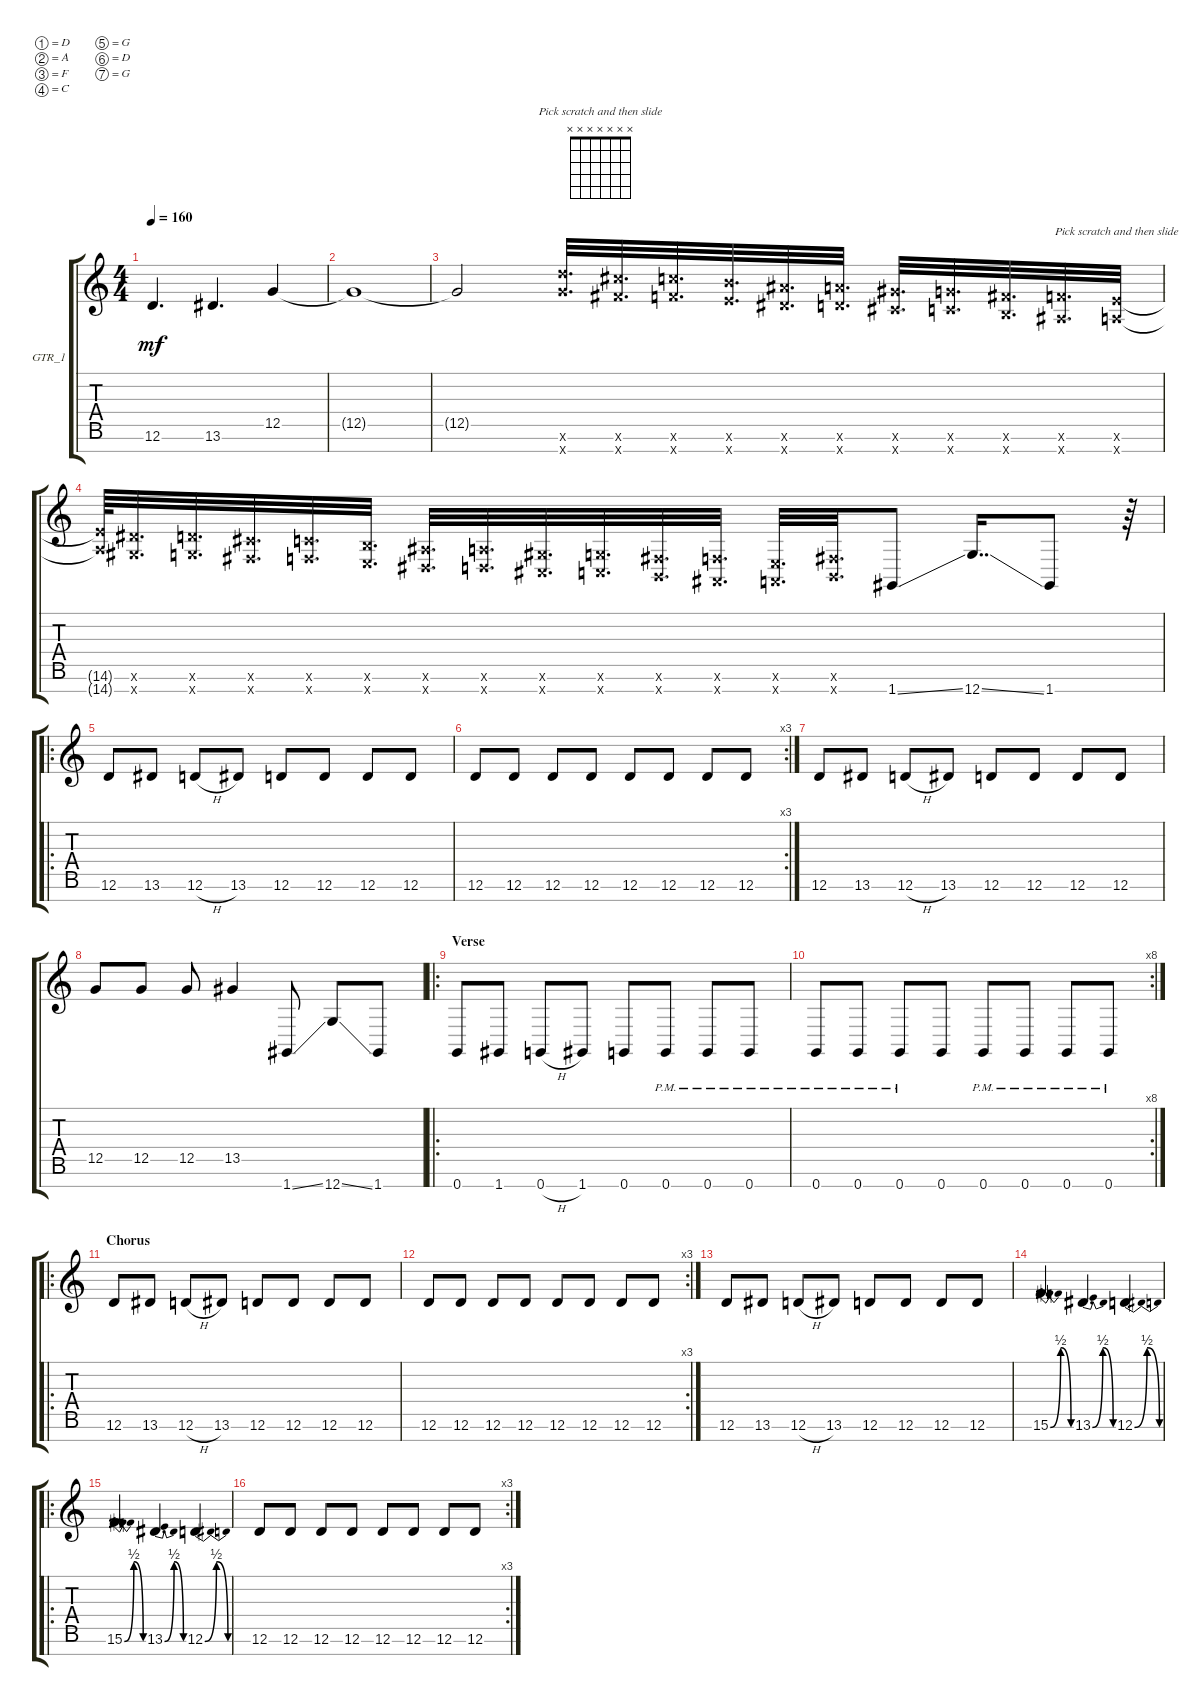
\defaultSystemsLayout 4
\bracketExtendMode groupsimilarinstruments
\firstSystemTrackNameOrientation horizontal
\otherSystemsTrackNameOrientation horizontal
\track ("GTR_1" "GTR_1") {instrument distortionguitar}
\staff {score tabs}
\tuning (D4 A3 F3 C3 G2 D2 G1)
\chord ("Pick scratch and then slide" x x x x x x x)
\ts (4 4)
\tempo 160
\clef g2
\scale
0.280574
\ks c
12.6.4{d dy mf} 13.6.4{d} 12.5.4 |
\scale
0.0687492 12.5{t}.1 |
\scale
0.414495 12.5{t}.2 (24.7{x} 24.6{x}).32{d} (23.7{x} 23.6{x}).32{d} (22.7{x} 22.6{x}).32{d} (21.7{x} 21.6{x}).32{d} (20.7{x} 20.6{x}).32{d} (19.7{x} 19.6{x}).32{d} (18.7{x} 18.6{x}).32{d} (17.7{x} 17.6{x}).32{d} (16.7{x} 16.6{x}).32{d} (15.7{x} 15.6{x}).32{d} (14.7{x} 14.6{x}).32{ch "Pick scratch and then slide"} |
\scale
0.23889 (14.6{x t} 14.7{x t}).64 (13.7{x} 13.6{x}).32{d} (12.7{x} 12.6{x}).32{d} (11.7{x} 11.6{x}).32{d} (10.7{x} 10.6{x}).32{d} (9.7{x} 9.6{x}).32{d} (8.7{x} 8.6{x}).32{d} (7.7{x} 7.6{x}).32{d} (6.7{x} 6.6{x}).32{d} (5.7{x} 5.6{x}).32{d} (4.7{x} 4.6{x}).32{d} (3.7{x} 3.6{x}).32{d} (2.7{x} 2.6{x}).32{d} (4.7{x} 4.6{x}).32{d} 1.7{ss}.8 12.7{ss}.16{dd} 1.7.8 r.64 |
\ro
12.6.8 13.6.8 12.6{h}.8 13.6.8 12.6.8 12.6.8 12.6.8 12.6.8 |
\rc 3
12.6.8 12.6.8 12.6.8 12.6.8 12.6.8 12.6.8 12.6.8 12.6.8 |
12.6.8 13.6.8 12.6{h}.8 13.6.8 12.6.8 12.6.8 12.6.8 12.6.8 |
12.5.8 12.5.8 12.5.8 13.5.4 1.7{ss}.8 12.7{ss}.8 1.7.8 |
\ro
\section ("" "Verse")
0.7.8 1.7.8 0.7{h}.8 1.7.8 0.7.8 0.7{pm}.8 0.7{pm}.8 0.7{pm}.8 |
\rc 8
0.7{pm}.8 0.7{pm}.8 0.7{pm}.8 0.7.8 0.7{pm}.8 0.7{pm}.8 0.7{pm}.8 0.7{pm}.8 |
\ro
\section ("" "Chorus")
12.6.8 13.6.8 12.6{h}.8 13.6.8 12.6.8 12.6.8 12.6.8 12.6.8 |
\rc 3
12.6.8 12.6.8 12.6.8 12.6.8 12.6.8 12.6.8 12.6.8 12.6.8 |
12.6.8 13.6.8 12.6{h}.8 13.6.8 12.6.8 12.6.8 12.6.8 12.6.8 |
15.6{be (bendrelease 0 0 26.4 2 36 2 59.4 0)}.4{d} 13.6{be (bendrelease 0 0 28.2 2 45 2 59.4 0)}.4{d} 12.6{be (bendrelease 0 0 17.4 2 45.6 2 59.4 0)}.4 |
\ro
15.6{be (bendrelease 0 0 26.4 2 36 2 59.4 0)}.4{d} 13.6{be (bendrelease 0 0 28.2 2 45 2 59.4 0)}.4{d} 12.6{be (bendrelease 0 0 17.4 2 45.6 2 59.4 0)}.4 |
\rc 3
12.6.8 12.6.8 12.6.8 12.6.8 12.6.8 12.6.8 12.6.8 12.6.8
